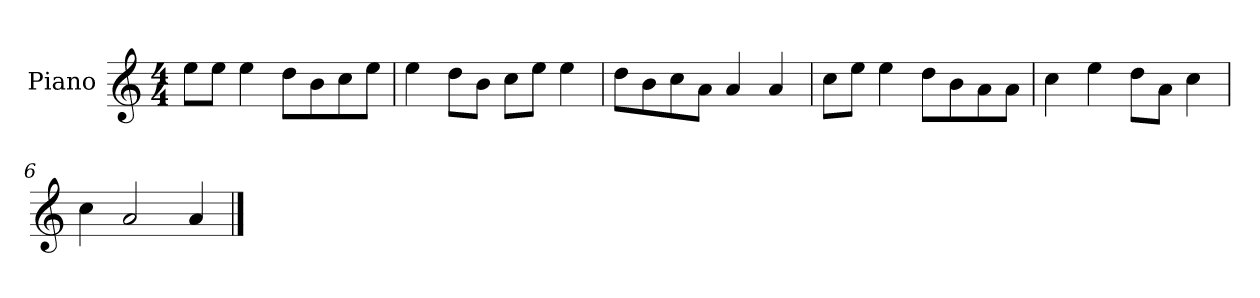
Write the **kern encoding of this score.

**kern
*part1
*staff1
*I"Piano
*I'P-no
*clefG2
*k[]
*M4/4
*MM90
=1
8ee\L
8ee\J
4ee\
8dd\L
8b\
8cc\
8ee\J
=2
4ee\
8dd\L
8b\J
8cc\L
8ee\J
4ee\
=3
8dd\L
8b\
8cc\
8a\J
4a/
4a/
=4
8cc\L
8ee\J
4ee\
8dd\L
8b\
8a\
8a\J
=5
4cc\
4ee\
8dd\L
8a\J
4cc\
=6
4cc\
2a/
4a/
==
*-
